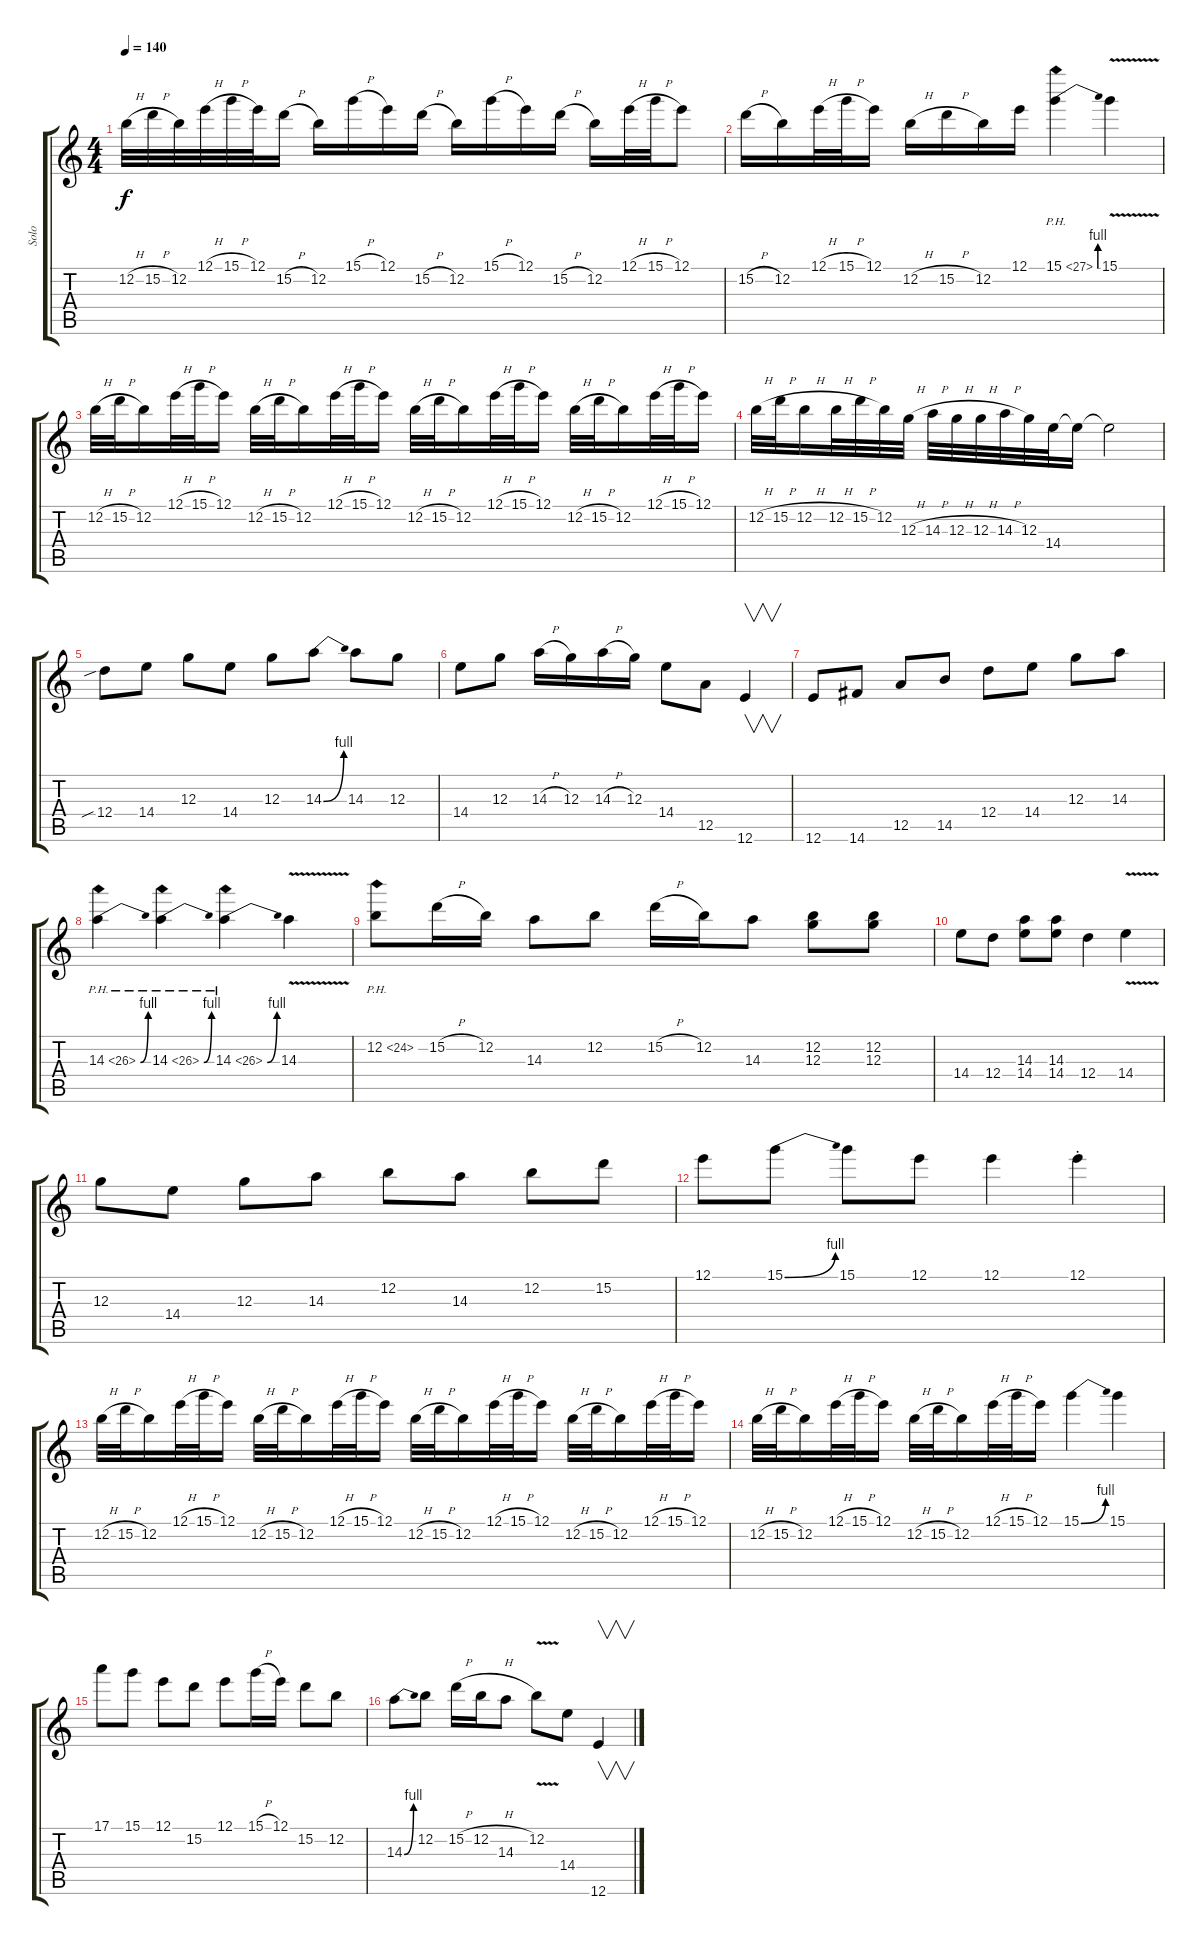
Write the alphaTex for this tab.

\track ("Solo" "Solo") {instrument distortionguitar}
\staff {score tabs}
\tuning (E4 B3 G3 D3 A2 E2) {hide}
\ts (4 4)
\tempo 140
\clef g2
\ks c
12.2{h}.32{dy f} 15.2{h}.32 12.2.32 12.1{h}.32 15.1{h}.32 12.1.32 15.2{h}.16 12.2.16 15.1{h}.16 12.1.16 15.2{h}.16 12.2.16 15.1{h}.16 12.1.16 15.2{h}.16 12.2.16 12.1{h}.32 15.1{h}.32 12.1.8 |
15.2{h}.16 12.2.16 12.1{h}.32 15.1{h}.32 12.1.16 12.2{h}.16 15.2{h}.16 12.2.16 12.1.16 15.1{be (bend 0 0 60 4) ph 12}.4 15.1{v}.4 |
12.2{h}.32 15.2{h}.32 12.2.16 12.1{h}.32 15.1{h}.32 12.1.16 12.2{h}.32 15.2{h}.32 12.2.16 12.1{h}.32 15.1{h}.32 12.1.16 12.2{h}.32 15.2{h}.32 12.2.16 12.1{h}.32 15.1{h}.32 12.1.16 12.2{h}.32 15.2{h}.32 12.2.16 12.1{h}.32 15.1{h}.32 12.1.16 |
12.2{h}.32 15.2{h}.32 12.2{h}.16 12.2{h}.32 15.2{h}.32 12.2.32 12.3{h}.32 14.3{h}.32 12.3{h}.32 12.3{h}.32 14.3{h}.32 12.3.32 14.4.32 14.4{t}.16 14.4{t}.2 |
12.4{sib}.8 14.4.8 12.3.8 14.4.8 12.3.8 14.3{be (bend 0 0 60 4)}.8 14.3.8 12.3.8 |
14.4.8 12.3.8 14.3{h}.16 12.3.16 14.3{h}.16 12.3.16 14.4.8 12.5.8 12.6.4{v} |
12.6.8 14.6.8 12.5.8 14.5.8 12.4.8 14.4.8 12.3.8 14.3.8 |
14.3{be (bend 0 0 60 4) ph 12}.4 14.3{be (bend 0 0 60 4) ph 12}.4 14.3{be (bend 0 0 60 4) ph 12}.4 14.3{v}.4 |
12.2{ph 12}.8 15.2{h}.16 12.2.16 14.3.8 12.2.8 15.2{h}.16 12.2.16 14.3.8 (12.2 12.3).8 (12.2 12.3).8 |
14.4.8 12.4.8 (14.3 14.4).8 (14.3 14.4).8 12.4.4 14.4{v}.4 |
12.3.8 14.4.8 12.3.8 14.3.8 12.2.8 14.3.8 12.2.8 15.2.8 |
12.1.8 15.1{be (bend 0 0 60 4)}.8 15.1.8 12.1.8 12.1.4 12.1{st}.4 |
12.2{h}.32 15.2{h}.32 12.2.16 12.1{h}.32 15.1{h}.32 12.1.16 12.2{h}.32 15.2{h}.32 12.2.16 12.1{h}.32 15.1{h}.32 12.1.16 12.2{h}.32 15.2{h}.32 12.2.16 12.1{h}.32 15.1{h}.32 12.1.16 12.2{h}.32 15.2{h}.32 12.2.16 12.1{h}.32 15.1{h}.32 12.1.16 |
12.2{h}.32 15.2{h}.32 12.2.16 12.1{h}.32 15.1{h}.32 12.1.16 12.2{h}.32 15.2{h}.32 12.2.16 12.1{h}.32 15.1{h}.32 12.1.16 15.1{be (bend 0 0 60 4)}.4 15.1.4 |
17.1.8 15.1.8 12.1.8 15.2.8 12.1.8 15.1{h}.16 12.1.16 15.2.8 12.2.8 |
14.3{be (bend 0 0 60 4)}.8 12.2.8 15.2{h}.16 12.2{h}.16 14.3.8 12.2{v}.8 14.4.8 12.6.4{v}
